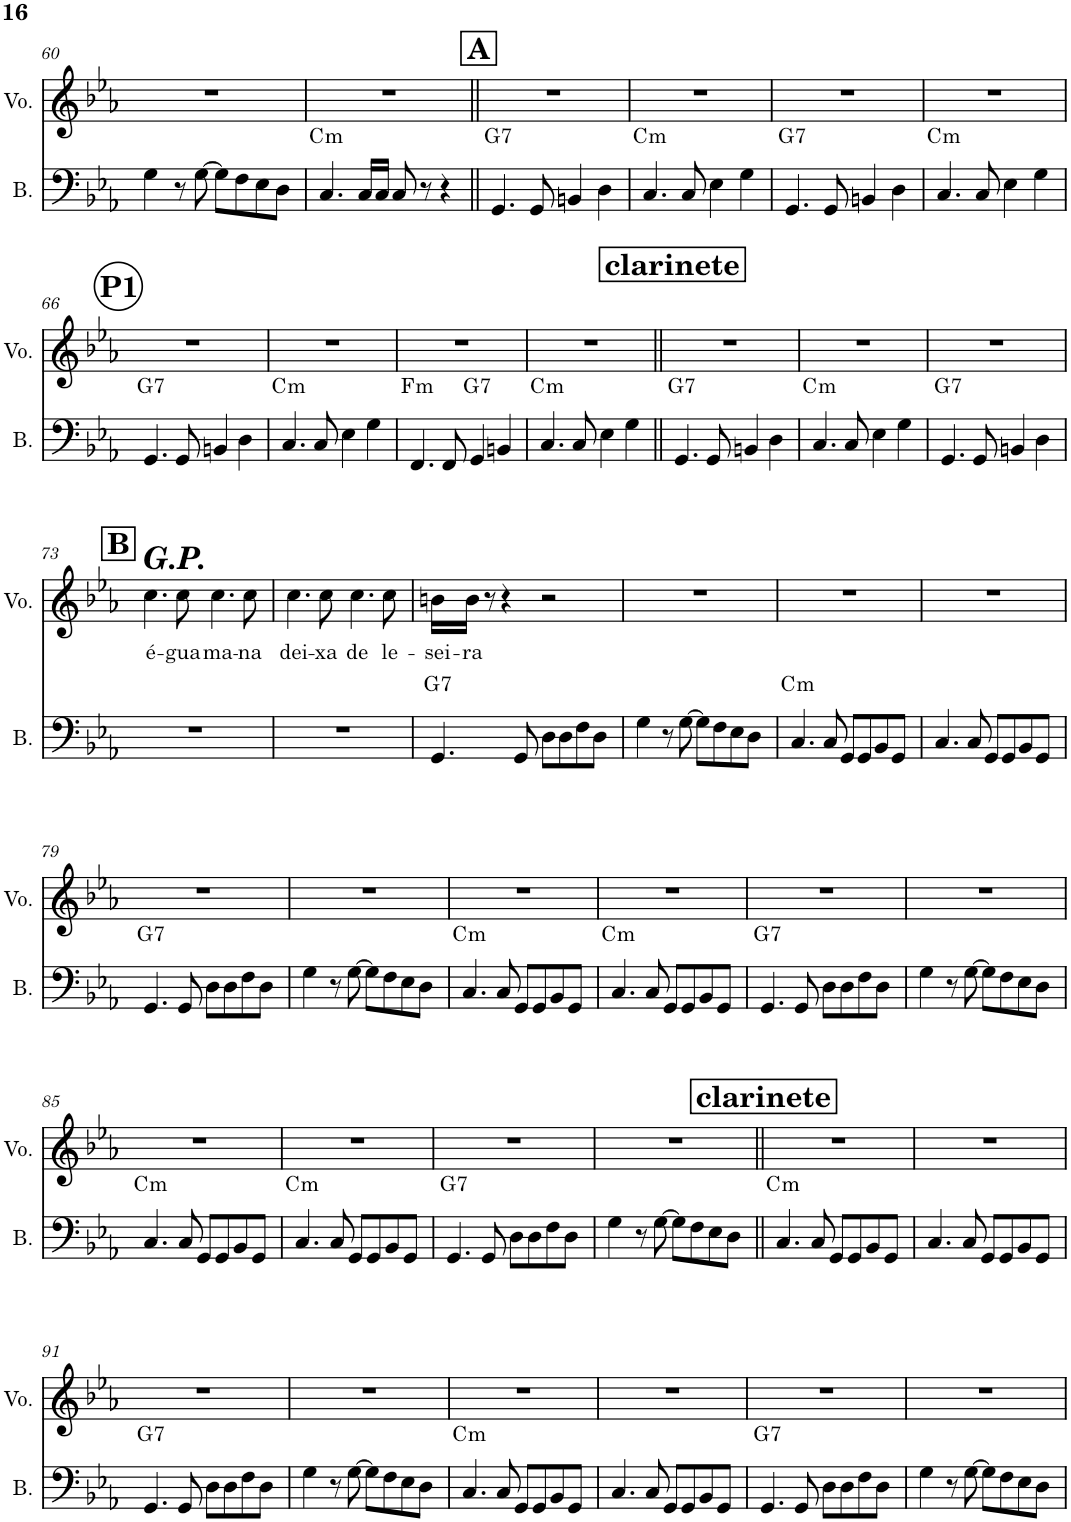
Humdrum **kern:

**kern	**harte	**kern	**text
*part2	*part2	*part1	*part1
*staff2	*	*staff1	*staff1
*I"Electric Bass	*	*I"Voice	*
*I'B.	*	*I'Vo.	*
!!LO:PB:g=z
*clefF4	*	*clefG2	*
*Trd7c12	*	*	*
*k[b-e-a-]	*	*k[b-e-a-]	*
*M4/4	*	*M4/4	*
=60	=60	=60	=60
4G\	.	1r	.
8r	.	.	.
[8G\	.	.	.
8G\L]	.	.	.
8F\	.	.	.
8E-\	.	.	.
8D\J	.	.	.
=61	=61	=61	=61
!	!LO:H:kt=m	!	!
4.C/	C:min	1r	.
16C/LL	.	.	.
16C/JJ	.	.	.
8C/	.	.	.
8r	.	.	.
4r	.	.	.
!!LO:REH:place=s1:a:B:cj:fs=14:t=A
=62||	=62||	=62||	=62||
!	!LO:H:kt=7	!	!
4.GG/	G:7	1r	.
8GG/	.	.	.
4BBn/	.	.	.
4D\	.	.	.
=63	=63	=63	=63
!	!LO:H:kt=m	!	!
4.C/	C:min	1r	.
8C/	.	.	.
4E-\	.	.	.
4G\	.	.	.
=64	=64	=64	=64
!	!LO:H:kt=7	!	!
4.GG/	G:7	1r	.
8GG/	.	.	.
4BBn/	.	.	.
4D\	.	.	.
=65	=65	=65	=65
!	!LO:H:kt=m	!	!
4.C/	C:min	1r	.
8C/	.	.	.
4E-\	.	.	.
4G\	.	.	.
!!LO:LB:g=z
!!LO:REH:place=s1:a:B:cj:enc=circle:fs=14:t=P1
=66	=66	=66	=66
!	!LO:H:kt=7	!	!
4.GG/	G:7	1r	.
8GG/	.	.	.
4BBn/	.	.	.
4D\	.	.	.
=67	=67	=67	=67
!	!LO:H:kt=m	!	!
4.C/	C:min	1r	.
8C/	.	.	.
4E-\	.	.	.
4G\	.	.	.
=68	=68	=68	=68
!	!LO:H:kt=m	!	!
4.FF/	F:min	1r	.
8FF/	.	.	.
!	!LO:H:kt=7	!	!
4GG/	G:7	.	.
4BBn/	.	.	.
=69	=69	=69	=69
!	!LO:H:kt=m	!	!
4.C/	C:min	1r	.
8C/	.	.	.
4E-\	.	.	.
4G\	.	.	.
!!LO:REH:place=s1:a:B:cj:fs=14:t=clarinete
=70||	=70||	=70||	=70||
!	!LO:H:kt=7	!	!
4.GG/	G:7	1r	.
8GG/	.	.	.
4BBn/	.	.	.
4D\	.	.	.
=71	=71	=71	=71
!	!LO:H:kt=m	!	!
4.C/	C:min	1r	.
8C/	.	.	.
4E-\	.	.	.
4G\	.	.	.
=72	=72	=72	=72
!	!LO:H:kt=7	!	!
4.GG/	G:7	1r	.
8GG/	.	.	.
4BBn/	.	.	.
4D\	.	.	.
!!LO:LB:g=z
!!LO:REH:place=s1:a:B:cj:fs=14:t=B
=73	=73	=73	=73
!	!	!LO:TX:a:Bi:t=G.P.	!
!	!	!	!LO:LY:b
1r	.	4.cc\	é-
!	!	!	!LO:LY:b
.	.	8cc\	-gua
!	!	!	!LO:LY:b
.	.	4.cc\	ma-
!	!	!	!LO:LY:b
.	.	8cc\	-na
=74	=74	=74	=74
!	!	!	!LO:LY:b
1r	.	4.cc\	dei-
!	!	!	!LO:LY:b
.	.	8cc\	-xa
!	!	!	!LO:LY:b
.	.	4.cc\	de
!	!	!	!LO:LY:b
.	.	8cc\	le-
=75	=75	=75	=75
!	!LO:H:kt=7	!	!LO:LY:b
4.GG/	G:7	16bn\LL	-sei-
!	!	!	!LO:LY:b
.	.	16b\JJ	-ra
.	.	8r	.
.	.	4r	.
8GG/	.	.	.
8D\L	.	2r	.
8D\	.	.	.
8F\	.	.	.
8D\J	.	.	.
=76	=76	=76	=76
4G\	.	1r	.
8r	.	.	.
[8G\	.	.	.
8G\L]	.	.	.
8F\	.	.	.
8E-\	.	.	.
8D\J	.	.	.
=77	=77	=77	=77
!	!LO:H:kt=m	!	!
4.C/	C:min	1r	.
8C/	.	.	.
8GG/L	.	.	.
8GG/	.	.	.
8BB-/	.	.	.
8GG/J	.	.	.
=78	=78	=78	=78
4.C/	.	1r	.
8C/	.	.	.
8GG/L	.	.	.
8GG/	.	.	.
8BB-/	.	.	.
8GG/J	.	.	.
!!LO:LB:g=z
=79	=79	=79	=79
!	!LO:H:kt=7	!	!
4.GG/	G:7	1r	.
8GG/	.	.	.
8D\L	.	.	.
8D\	.	.	.
8F\	.	.	.
8D\J	.	.	.
=80	=80	=80	=80
4G\	.	1r	.
8r	.	.	.
[8G\	.	.	.
8G\L]	.	.	.
8F\	.	.	.
8E-\	.	.	.
8D\J	.	.	.
=81	=81	=81	=81
!	!LO:H:kt=m	!	!
4.C/	C:min	1r	.
8C/	.	.	.
8GG/L	.	.	.
8GG/	.	.	.
8BB-/	.	.	.
8GG/J	.	.	.
=82	=82	=82	=82
!	!LO:H:kt=m	!	!
4.C/	C:min	1r	.
8C/	.	.	.
8GG/L	.	.	.
8GG/	.	.	.
8BB-/	.	.	.
8GG/J	.	.	.
=83	=83	=83	=83
!	!LO:H:kt=7	!	!
4.GG/	G:7	1r	.
8GG/	.	.	.
8D\L	.	.	.
8D\	.	.	.
8F\	.	.	.
8D\J	.	.	.
=84	=84	=84	=84
4G\	.	1r	.
8r	.	.	.
[8G\	.	.	.
8G\L]	.	.	.
8F\	.	.	.
8E-\	.	.	.
8D\J	.	.	.
!!LO:LB:g=z
=85	=85	=85	=85
!	!LO:H:kt=m	!	!
4.C/	C:min	1r	.
8C/	.	.	.
8GG/L	.	.	.
8GG/	.	.	.
8BB-/	.	.	.
8GG/J	.	.	.
=86	=86	=86	=86
!	!LO:H:kt=m	!	!
4.C/	C:min	1r	.
8C/	.	.	.
8GG/L	.	.	.
8GG/	.	.	.
8BB-/	.	.	.
8GG/J	.	.	.
=87	=87	=87	=87
!	!LO:H:kt=7	!	!
4.GG/	G:7	1r	.
8GG/	.	.	.
8D\L	.	.	.
8D\	.	.	.
8F\	.	.	.
8D\J	.	.	.
=88	=88	=88	=88
4G\	.	1r	.
8r	.	.	.
[8G\	.	.	.
8G\L]	.	.	.
8F\	.	.	.
8E-\	.	.	.
8D\J	.	.	.
!!LO:REH:place=s1:a:B:cj:fs=14:t=clarinete
=89||	=89||	=89||	=89||
!	!LO:H:kt=m	!	!
4.C/	C:min	1r	.
8C/	.	.	.
8GG/L	.	.	.
8GG/	.	.	.
8BB-/	.	.	.
8GG/J	.	.	.
=90	=90	=90	=90
4.C/	.	1r	.
8C/	.	.	.
8GG/L	.	.	.
8GG/	.	.	.
8BB-/	.	.	.
8GG/J	.	.	.
!!LO:LB:g=z
=91	=91	=91	=91
!	!LO:H:kt=7	!	!
4.GG/	G:7	1r	.
8GG/	.	.	.
8D\L	.	.	.
8D\	.	.	.
8F\	.	.	.
8D\J	.	.	.
=92	=92	=92	=92
4G\	.	1r	.
8r	.	.	.
[8G\	.	.	.
8G\L]	.	.	.
8F\	.	.	.
8E-\	.	.	.
8D\J	.	.	.
=93	=93	=93	=93
!	!LO:H:kt=m	!	!
4.C/	C:min	1r	.
8C/	.	.	.
8GG/L	.	.	.
8GG/	.	.	.
8BB-/	.	.	.
8GG/J	.	.	.
=94	=94	=94	=94
4.C/	.	1r	.
8C/	.	.	.
8GG/L	.	.	.
8GG/	.	.	.
8BB-/	.	.	.
8GG/J	.	.	.
=95	=95	=95	=95
!	!LO:H:kt=7	!	!
4.GG/	G:7	1r	.
8GG/	.	.	.
8D\L	.	.	.
8D\	.	.	.
8F\	.	.	.
8D\J	.	.	.
=96	=96	=96	=96
4G\	.	1r	.
8r	.	.	.
[8G\	.	.	.
8G\L]	.	.	.
8F\	.	.	.
8E-\	.	.	.
8D\J	.	.	.
=	=	=	=
*-	*-	*-	*-
